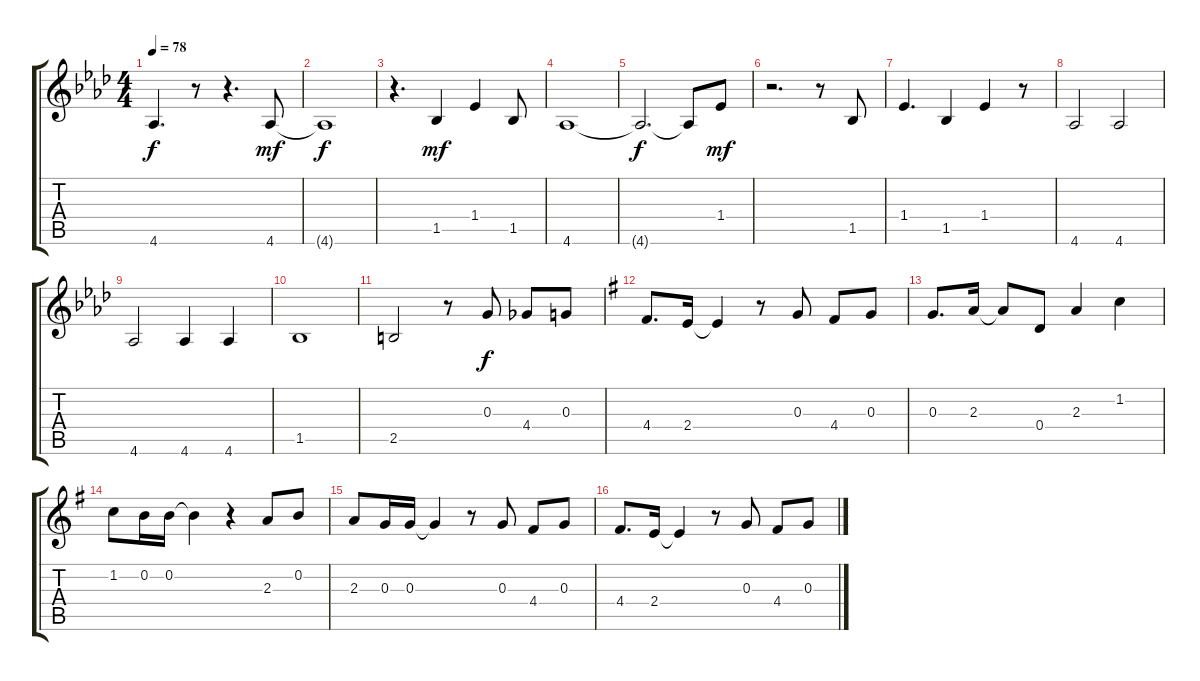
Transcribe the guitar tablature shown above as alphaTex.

\track "" {instrument acousticguitarsteel}
\staff {score tabs}
\tuning (E4 B3 G3 D3 A2 E2) {hide}
\ts (4 4)
\tempo 78
\clef g2
\ks ab
4.6{t}.4{d dy f} r.8 r.4{d} 4.6.8{dy mf} |
4.6{t}.1{dy f} |
r.4{d} 1.5.4{dy mf} 1.4.4 1.5.8 |
4.6.1 |
4.6{t}.2{d dy f} 4.6{t}.8 1.4.8{dy mf} |
r.2{d} r.8 1.5.8 |
1.4.4{d} 1.5.4 1.4.4 r.8 |
4.6.2 4.6.2 |
4.6.2 4.6.4 4.6.4 |
1.5.1 |
2.5.2 r.8 0.3.8{dy f} 4.4.8 0.3.8 |
\ks g
4.4.8{d} 2.4.16 2.4{t}.4 r.8 0.3.8 4.4.8 0.3.8 |
0.3.8{d} 2.3.16 2.3{t}.8 0.4.8 2.3.4 1.2.4 |
1.2.8 0.2.16 0.2.16 0.2{t}.4 r.4 2.3.8 0.2.8 |
2.3.8 0.3.16 0.3.16 0.3{t}.4 r.8 0.3.8 4.4.8 0.3.8 |
4.4.8{d} 2.4.16 2.4{t}.4 r.8 0.3.8 4.4.8 0.3.8
